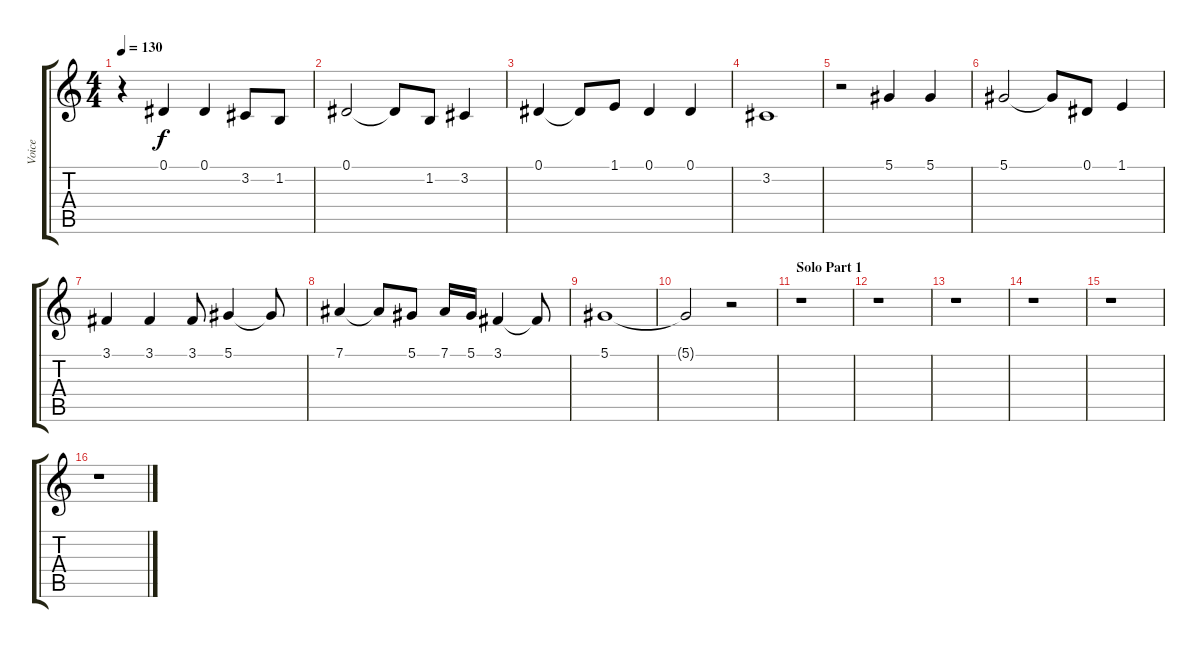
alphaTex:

\track ("Voice" "Voice") {instrument tenorsax}
\staff {score tabs}
\tuning (Eb4 Bb3 Gb3 Db3 Ab2 Eb2) {hide}
\ts (4 4)
\tempo 130
\clef g2
\ks c
r.4{dy f} 0.1.4 0.1.4 3.2.8 1.2.8 |
0.1.2 0.1{t}.8 1.2.8 3.2.4 |
0.1.4 0.1{t}.8 1.1.8 0.1.4 0.1.4 |
3.2.1 |
r.2 5.1.4 5.1.4 |
5.1.2 5.1{t}.8 0.1.8 1.1.4 |
3.1.4 3.1.4 3.1.8 5.1.4 5.1{t}.8 |
7.1.4 7.1{t}.8 5.1.8 7.1.16 5.1.16 3.1.4 3.1{t}.8 |
5.1.1 |
5.1{t}.2 r.2 |
\section ("" "Solo Part 1")
r.1 |
r.1 |
r.1 |
r.1 |
r.1 |
r.1
